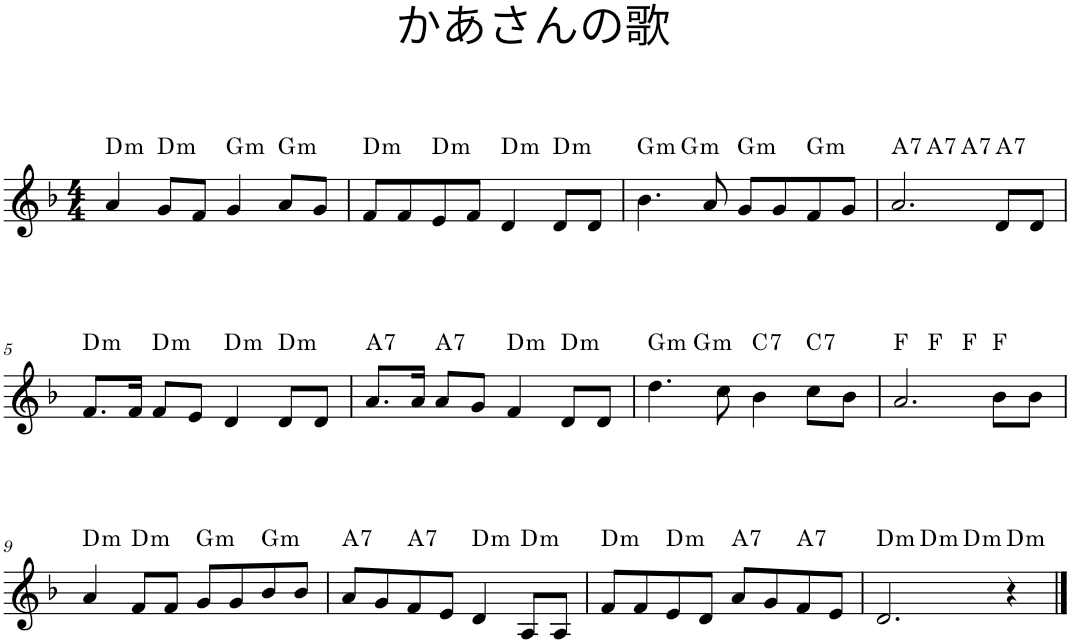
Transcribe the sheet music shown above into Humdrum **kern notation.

**kern	**harte
*part1	*part1
*staff1	*
*I"Piano	*
*I'Pno.	*
*clefG2	*
*k[b-]	*
*M4/4	*
=1	=1
!	!LO:H:kt=m
4a/	D:min
!	!LO:H:kt=m
8g/L	D:min
8f/J	.
!	!LO:H:kt=m
4g/	G:min
!	!LO:H:kt=m
8a/L	G:min
8g/J	.
=2	=2
!	!LO:H:kt=m
8f/L	D:min
8f/	.
!	!LO:H:kt=m
8e/	D:min
8f/J	.
!	!LO:H:kt=m
4d/	D:min
!	!LO:H:kt=m
8d/L	D:min
8d/J	.
=3	=3
!	!LO:H:kt=m
*^	*
4.b-\	4ryy	G:min
!	!	!LO:H:kt=m
.	2.ryy	G:min
8a/	.	.
!	!	!LO:H:kt=m
8g/L	.	G:min
8g/	.	.
!	!	!LO:H:kt=m
8f/	.	G:min
8g/J	.	.
=4	=4	=4
!	!	!LO:H:kt=7
*	*^	*
2.a/	4ryy	2ryy	A:7
!	!	!	!LO:H:kt=7
.	2.ryy	.	A:7
!	!	!	!LO:H:kt=7
.	.	2ryy	A:7
!	!	!	!LO:H:kt=7
8d/L	.	.	A:7
8d/J	.	.	.
!!LO:LB:g=z	!!	!!
=5	=5	=5	=5
!	!	!	!LO:H:kt=m
*v	*v	*v	*
8.f/L	D:min
16f/Jk	.
!	!LO:H:kt=m
8f/L	D:min
8e/J	.
!	!LO:H:kt=m
4d/	D:min
!	!LO:H:kt=m
8d/L	D:min
8d/J	.
=6	=6
!	!LO:H:kt=7
8.a/L	A:7
16a/Jk	.
!	!LO:H:kt=7
8a/L	A:7
8g/J	.
!	!LO:H:kt=m
4f/	D:min
!	!LO:H:kt=m
8d/L	D:min
8d/J	.
=7	=7
!	!LO:H:kt=m
*^	*
4.dd\	4ryy	G:min
!	!	!LO:H:kt=m
.	2.ryy	G:min
8cc\	.	.
!	!	!LO:H:kt=7
4b-\	.	C:7
!	!	!LO:H:kt=7
8cc\L	.	C:7
8b-\J	.	.
=8	=8	=8
*	*^	*
2.a/	4ryy	2ryy	F:maj
.	2.ryy	.	F:maj
.	.	2ryy	F:maj
8b-\L	.	.	F:maj
8b-\J	.	.	.
!!LO:LB:g=z	!!	!!
=9	=9	=9	=9
!	!	!	!LO:H:kt=m
*v	*v	*v	*
4a/	D:min
!	!LO:H:kt=m
8f/L	D:min
8f/J	.
!	!LO:H:kt=m
8g/L	G:min
8g/	.
!	!LO:H:kt=m
8b-/	G:min
8b-/J	.
=10	=10
!	!LO:H:kt=7
8a/L	A:7
8g/	.
!	!LO:H:kt=7
8f/	A:7
8e/J	.
!	!LO:H:kt=m
4d/	D:min
!	!LO:H:kt=m
8A/L	D:min
8A/J	.
=11	=11
!	!LO:H:kt=m
8f/L	D:min
8f/	.
!	!LO:H:kt=m
8e/	D:min
8d/J	.
!	!LO:H:kt=7
8a/L	A:7
8g/	.
!	!LO:H:kt=7
8f/	A:7
8e/J	.
=12	=12
!	!LO:H:kt=m
*^	*
*	*^	*
2.d/	4ryy	2ryy	D:min
!	!	!	!LO:H:kt=m
.	2.ryy	.	D:min
!	!	!	!LO:H:kt=m
.	.	2ryy	D:min
!	!	!	!LO:H:kt=m
4r	.	.	D:min
*v	*v	*v	*
==	==
*-	*-
